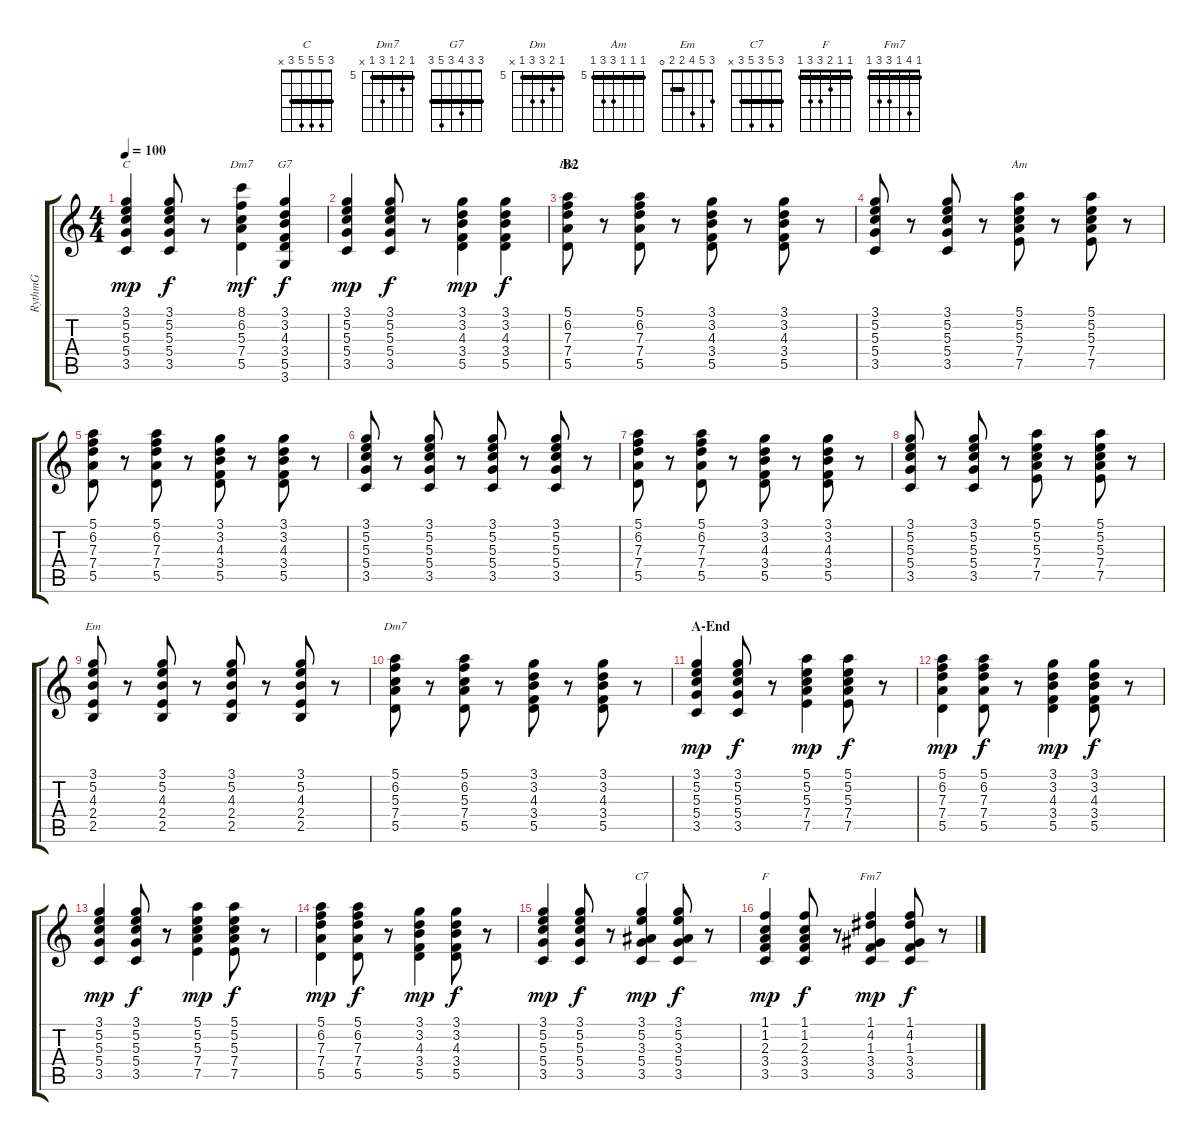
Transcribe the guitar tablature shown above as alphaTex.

\track ("RythmG" "RythmG") {instrument acousticguitarnylon}
\staff {score tabs}
\tuning (E4 B3 G3 D3 A2 E2) {hide}
\chord ("C" 3 5 5 5 3 x) {barre 3}
\chord ("Dm7" 8 6 5 7 5 x) {firstfret 5 barre 5}
\chord ("G7" 3 3 4 3 5 3) {barre 3}
\chord ("Dm" 5 6 7 7 5 x) {firstfret 5 barre 5}
\chord ("Am" 5 5 5 7 7 5) {firstfret 5 barre 5}
\chord ("Em" 3 5 4 2 2 0) {barre 2}
\chord ("Dm7" 5 6 5 7 5 x) {firstfret 5 barre 5}
\chord ("C7" 3 5 3 5 3 x) {barre 3}
\chord ("F" 1 1 2 3 3 1) {barre 1}
\chord ("Fm7" 1 4 1 3 3 1) {barre 1}
\ts (4 4)
\tempo 100
\clef g2
\ks c
(3.1 5.2 5.3 5.4 3.5).4{ch "C" dy mp} (3.1 5.2 5.3 5.4 3.5).8{dy f} r.8 (8.1 6.2 5.3 7.4 5.5).4{ch "Dm7" dy mf} (3.1 3.2 4.3 3.4 5.5 3.6).4{ch "G7" dy f} |
(3.1 5.2 5.3 5.4 3.5).4{dy mp} (3.1 5.2 5.3 5.4 3.5).8{dy f} r.8 (3.1 3.2 4.3 3.4 5.5).4{dy mp} (3.1 3.2 4.3 3.4 5.5).4{dy f} |
\section ("" "B2")
(5.1 6.2 7.3 7.4 5.5).8{ch "Dm"} r.8 (5.1 6.2 7.3 7.4 5.5).8 r.8 (3.1 3.2 4.3 3.4 5.5).8 r.8 (3.1 3.2 4.3 3.4 5.5).8 r.8 |
(3.1 5.2 5.3 5.4 3.5).8 r.8 (3.1 5.2 5.3 5.4 3.5).8 r.8 (5.1 5.2 5.3 7.4 7.5).8{ch "Am"} r.8 (5.1 5.2 5.3 7.4 7.5).8 r.8 |
(5.1 6.2 7.3 7.4 5.5).8 r.8 (5.1 6.2 7.3 7.4 5.5).8 r.8 (3.1 3.2 4.3 3.4 5.5).8 r.8 (3.1 3.2 4.3 3.4 5.5).8 r.8 |
(3.1 5.2 5.3 5.4 3.5).8 r.8 (3.1 5.2 5.3 5.4 3.5).8 r.8 (3.1 5.2 5.3 5.4 3.5).8 r.8 (3.1 5.2 5.3 5.4 3.5).8 r.8 |
(5.1 6.2 7.3 7.4 5.5).8 r.8 (5.1 6.2 7.3 7.4 5.5).8 r.8 (3.1 3.2 4.3 3.4 5.5).8 r.8 (3.1 3.2 4.3 3.4 5.5).8 r.8 |
(3.1 5.2 5.3 5.4 3.5).8 r.8 (3.1 5.2 5.3 5.4 3.5).8 r.8 (5.1 5.2 5.3 7.4 7.5).8 r.8 (5.1 5.2 5.3 7.4 7.5).8 r.8 |
(3.1 5.2 4.3 2.4 2.5).8{ch "Em"} r.8 (3.1 5.2 4.3 2.4 2.5).8 r.8 (3.1 5.2 4.3 2.4 2.5).8 r.8 (3.1 5.2 4.3 2.4 2.5).8 r.8 |
(5.1 6.2 5.3 7.4 5.5).8{ch "Dm7"} r.8 (5.1 6.2 5.3 7.4 5.5).8 r.8 (3.1 3.2 4.3 3.4 5.5).8 r.8 (3.1 3.2 4.3 3.4 5.5).8 r.8 |
\section ("" "A-End")
(3.1 5.2 5.3 5.4 3.5).4{dy mp} (3.1 5.2 5.3 5.4 3.5).8{dy f} r.8 (5.1 5.2 5.3 7.4 7.5).4{dy mp} (5.1 5.2 5.3 7.4 7.5).8{dy f} r.8 |
(5.1 6.2 7.3 7.4 5.5).4{dy mp} (5.1 6.2 7.3 7.4 5.5).8{dy f} r.8 (3.1 3.2 4.3 3.4 5.5).4{dy mp} (3.1 3.2 4.3 3.4 5.5).8{dy f} r.8 |
(3.1 5.2 5.3 5.4 3.5).4{dy mp} (3.1 5.2 5.3 5.4 3.5).8{dy f} r.8 (5.1 5.2 5.3 7.4 7.5).4{dy mp} (5.1 5.2 5.3 7.4 7.5).8{dy f} r.8 |
(5.1 6.2 7.3 7.4 5.5).4{dy mp} (5.1 6.2 7.3 7.4 5.5).8{dy f} r.8 (3.1 3.2 4.3 3.4 5.5).4{dy mp} (3.1 3.2 4.3 3.4 5.5).8{dy f} r.8 |
(3.1 5.2 5.3 5.4 3.5).4{dy mp} (3.1 5.2 5.3 5.4 3.5).8{dy f} r.8 (3.1 5.2 3.3 5.4 3.5).4{ch "C7" dy mp} (3.1 5.2 3.3 5.4 3.5).8{dy f} r.8 |
(1.1 1.2 2.3 3.4 3.5).4{ch "F" dy mp} (1.1 1.2 2.3 3.4 3.5).8{dy f} r.8 (1.1 4.2 1.3 3.4 3.5).4{ch "Fm7" dy mp} (1.1 4.2 1.3 3.4 3.5).8{dy f} r.8
